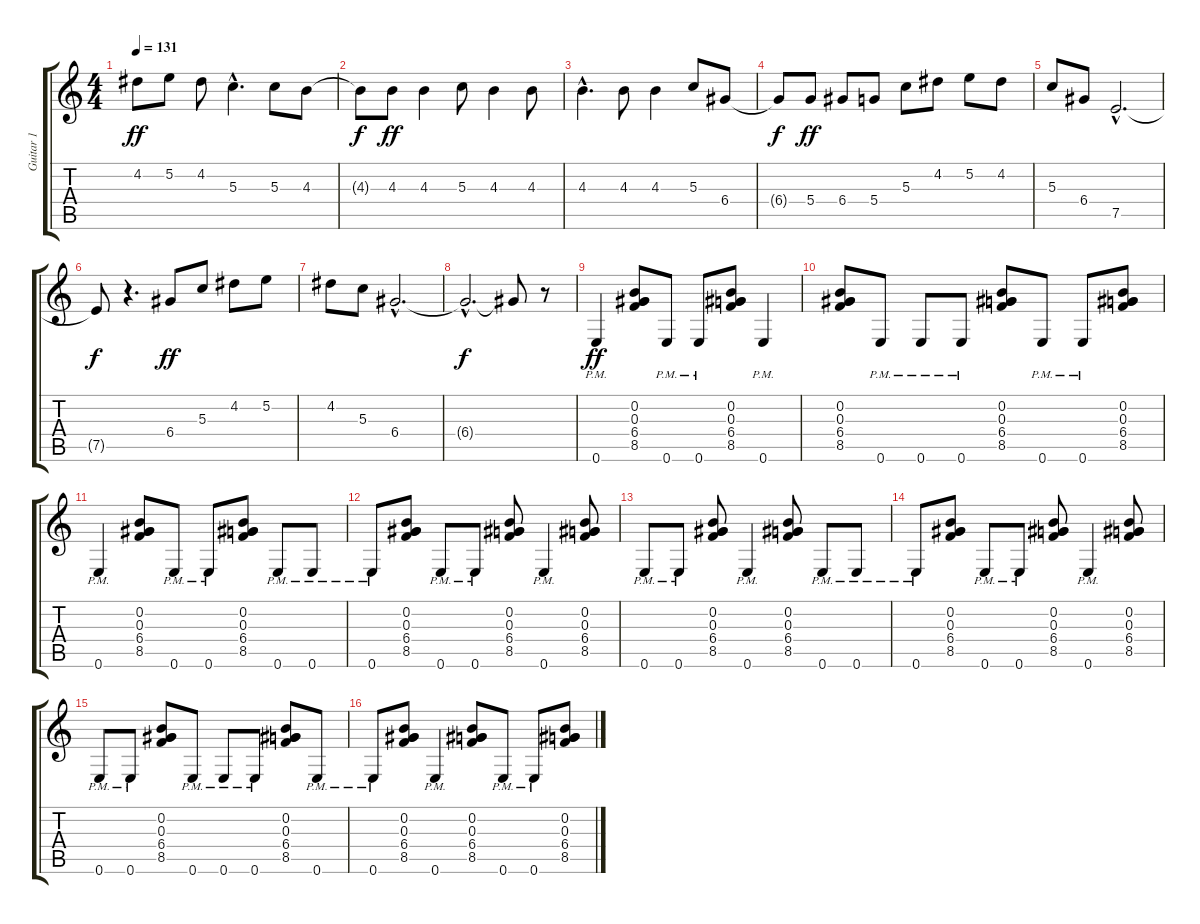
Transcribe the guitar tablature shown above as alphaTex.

\track ("Guitar 1" "Guitar 1") {instrument electricguitarclean}
\staff {score tabs}
\tuning (E4 B3 G3 D3 A2 E2) {hide}
\ts (4 4)
\tempo 131
\clef g2
\ks c
4.2.8{dy ff} 5.2.8 4.2.8 5.3{hac}.4{d} 5.3.8 4.3.8 |
4.3{t}.8{dy f} 4.3.8{dy ff} 4.3.4 5.3.8 4.3.4 4.3.8 |
4.3{hac}.4{d} 4.3.8 4.3.4 5.3.8 6.4.8 |
6.4{t}.8{dy f} 5.4.8{dy ff} 6.4.8 5.4.8 5.3.8 4.2.8 5.2.8 4.2.8 |
5.3.8 6.4.8 7.5{hac}.2{d} |
7.5{t}.8{dy f} r.4{d} 6.4.8{dy ff} 5.3.8 4.2.8 5.2.8 |
4.2.8 5.3.8 6.4{hac}.2{d} |
6.4{hac t}.2{d dy f} 6.4{t}.8 r.8 |
0.6{pm}.4{dy ff instrument electricguitarclean} (0.2 0.3 6.4 8.5).8 0.6{pm}.8 0.6{pm}.8 (0.2 0.3 6.4 8.5).8 0.6{pm}.4 |
(0.2 0.3 6.4 8.5).8{instrument electricguitarclean} 0.6{pm}.8 0.6{pm}.8 0.6{pm}.8 (0.2 0.3 6.4 8.5).8 0.6{pm}.8 0.6{pm}.8 (0.2 0.3 6.4 8.5).8 |
0.6{pm}.4 (0.2 0.3 6.4 8.5).8 0.6{pm}.8 0.6{pm}.8 (0.2 0.3 6.4 8.5).8 0.6{pm}.8 0.6{pm}.8 |
0.6{pm}.8 (0.2 0.3 6.4 8.5).8 0.6{pm}.8 0.6{pm}.8 (0.2 0.3 6.4 8.5).8 0.6{pm}.4 (0.2 0.3 6.4 8.5).8 |
0.6{pm}.8 0.6{pm}.8 (0.2 0.3 6.4 8.5).8 0.6{pm}.4 (0.2 0.3 6.4 8.5).8 0.6{pm}.8 0.6{pm}.8 |
0.6{pm}.8 (0.2 0.3 6.4 8.5).8 0.6{pm}.8 0.6{pm}.8 (0.2 0.3 6.4 8.5).8 0.6{pm}.4 (0.2 0.3 6.4 8.5).8 |
0.6{pm}.8 0.6{pm}.8 (0.2 0.3 6.4 8.5).8 0.6{pm}.8 0.6{pm}.8 0.6{pm}.8 (0.2 0.3 6.4 8.5).8 0.6{pm}.8 |
0.6{pm}.8 (0.2 0.3 6.4 8.5).8 0.6{pm}.4 (0.2 0.3 6.4 8.5).8 0.6{pm}.8 0.6{pm}.8 (0.2 0.3 6.4 8.5).8
